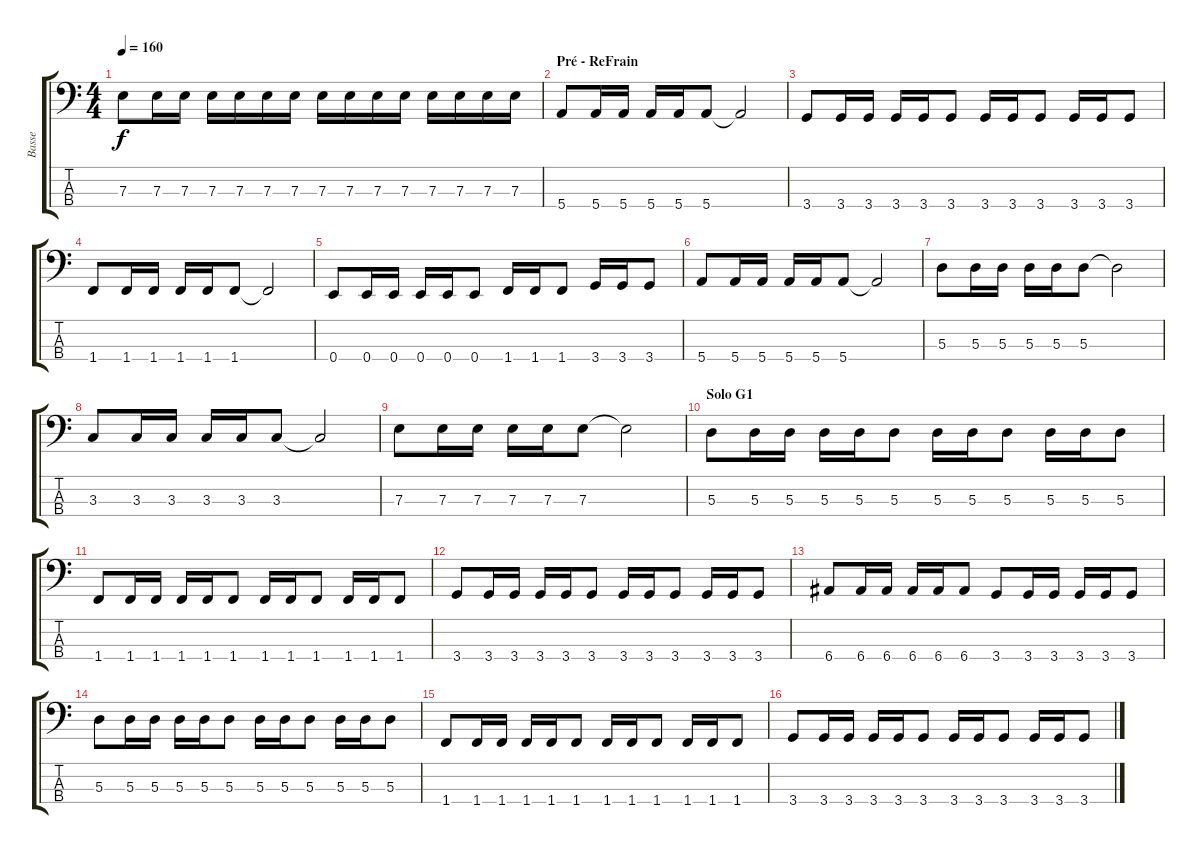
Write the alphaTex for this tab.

\track ("Basse" "Basse") {instrument electricbassfinger}
\staff {score tabs}
\tuning (G2 D2 A1 E1) {hide}
\ts (4 4)
\tempo 160
\clef f4
\ks c
7.3.8{dy f} 7.3.16 7.3.16 7.3.16 7.3.16 7.3.16 7.3.16 7.3.16 7.3.16 7.3.16 7.3.16 7.3.16 7.3.16 7.3.16 7.3.16 |
\section ("" "Pré - ReFrain  ")
5.4.8 5.4.16 5.4.16 5.4.16 5.4.16 5.4.8 5.4{t}.2 |
3.4.8 3.4.16 3.4.16 3.4.16 3.4.16 3.4.8 3.4.16 3.4.16 3.4.8 3.4.16 3.4.16 3.4.8 |
1.4.8 1.4.16 1.4.16 1.4.16 1.4.16 1.4.8 1.4{t}.2 |
0.4.8 0.4.16 0.4.16 0.4.16 0.4.16 0.4.8 1.4.16 1.4.16 1.4.8 3.4.16 3.4.16 3.4.8 |
5.4.8 5.4.16 5.4.16 5.4.16 5.4.16 5.4.8 5.4{t}.2 |
5.3.8 5.3.16 5.3.16 5.3.16 5.3.16 5.3.8 5.3{t}.2 |
3.3.8 3.3.16 3.3.16 3.3.16 3.3.16 3.3.8 3.3{t}.2 |
7.3.8 7.3.16 7.3.16 7.3.16 7.3.16 7.3.8 7.3{t}.2 |
\section ("" "Solo G1")
5.3.8 5.3.16 5.3.16 5.3.16 5.3.16 5.3.8 5.3.16 5.3.16 5.3.8 5.3.16 5.3.16 5.3.8 |
1.4.8 1.4.16 1.4.16 1.4.16 1.4.16 1.4.8 1.4.16 1.4.16 1.4.8 1.4.16 1.4.16 1.4.8 |
3.4.8 3.4.16 3.4.16 3.4.16 3.4.16 3.4.8 3.4.16 3.4.16 3.4.8 3.4.16 3.4.16 3.4.8 |
6.4.8 6.4.16 6.4.16 6.4.16 6.4.16 6.4.8 3.4.8 3.4.16 3.4.16 3.4.16 3.4.16 3.4.8 |
5.3.8 5.3.16 5.3.16 5.3.16 5.3.16 5.3.8 5.3.16 5.3.16 5.3.8 5.3.16 5.3.16 5.3.8 |
1.4.8 1.4.16 1.4.16 1.4.16 1.4.16 1.4.8 1.4.16 1.4.16 1.4.8 1.4.16 1.4.16 1.4.8 |
3.4.8 3.4.16 3.4.16 3.4.16 3.4.16 3.4.8 3.4.16 3.4.16 3.4.8 3.4.16 3.4.16 3.4.8
